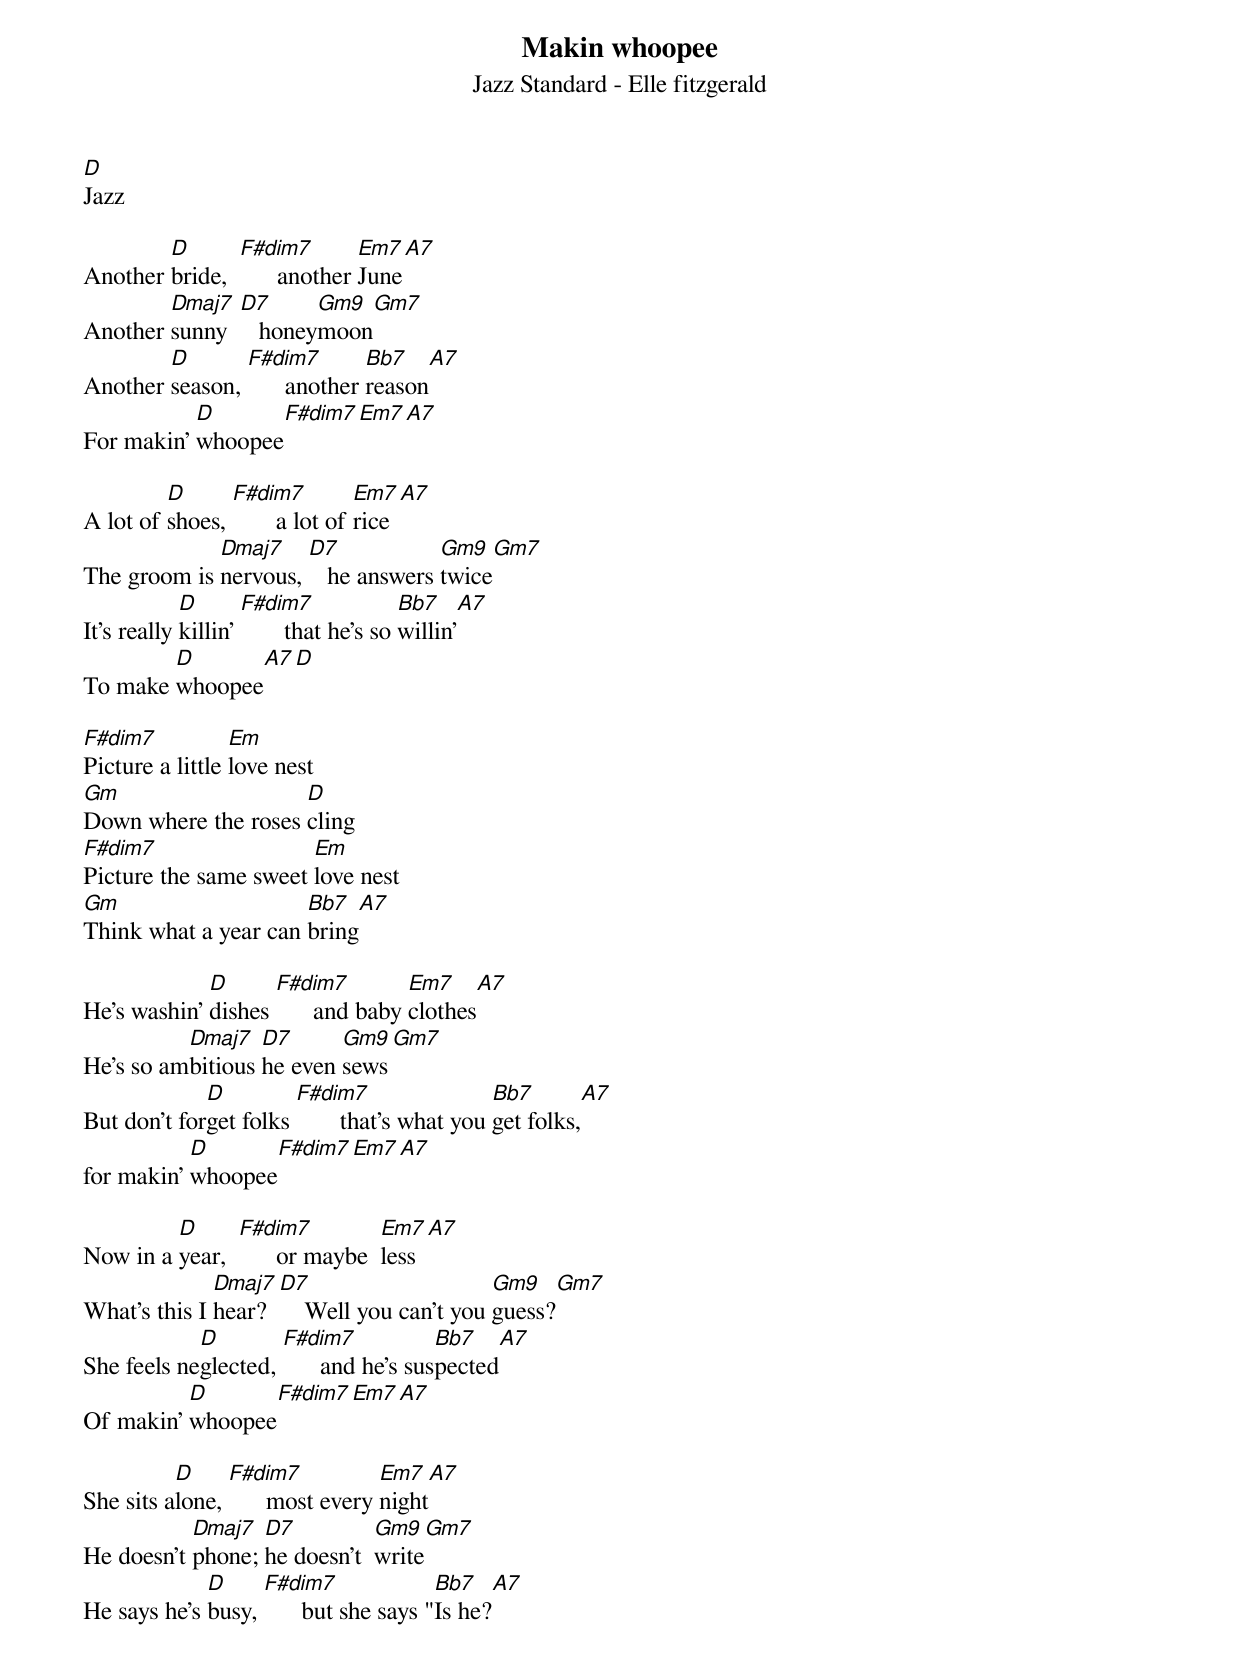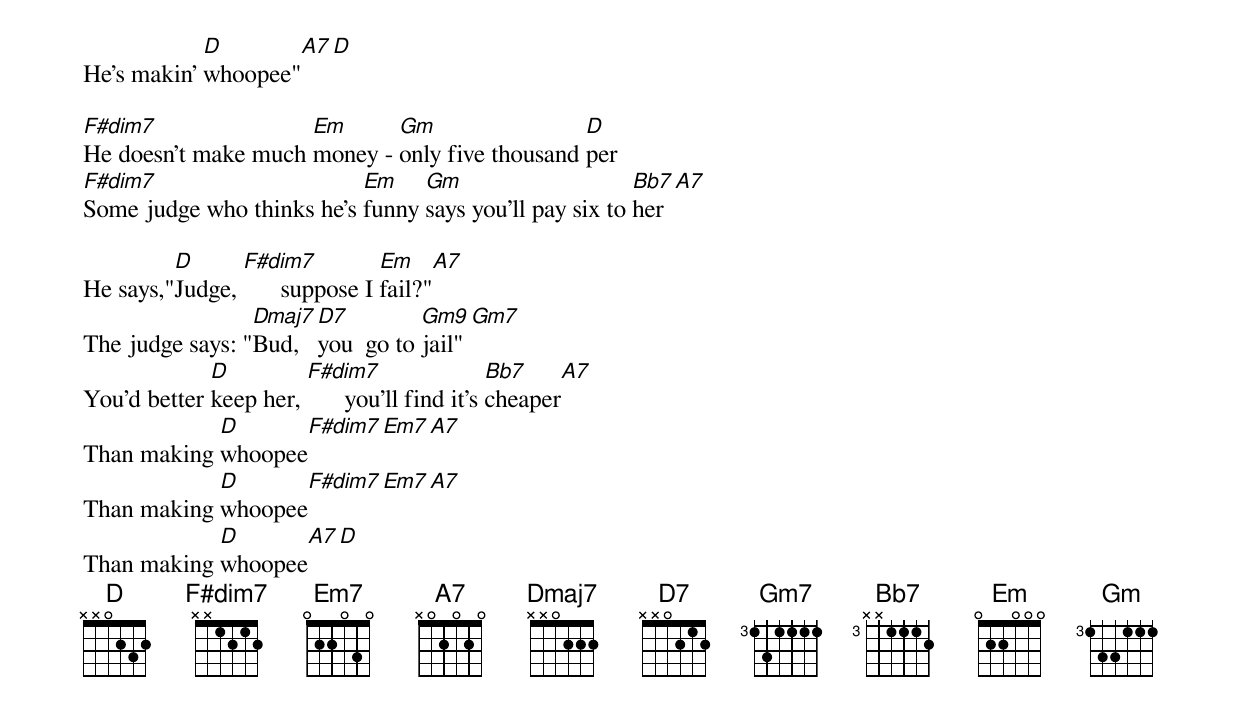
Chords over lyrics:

Makin whoopee
Jazz Standard - Elle fitzgerald
D
Jazz

        D       F#dim7        Em7      A7
Another bride,        another June
        Dmaj7  D7      Gm9   Gm7
Another sunny     honeymoon
        D       F#dim7        Bb7    A7
Another season,       another reason
           D       F#dim7 Em7 A7
For makin' whoopee

         D      F#dim7          Em7    A7
A lot of shoes,        a lot of rice
             Dmaj7    D7            Gm9   Gm7
The groom is nervous,    he answers twice
            D       F#dim7              Bb7     A7
It's really killin'        that he's so willin'
        D        A7  D
To make whoopee

F#dim7           Em
Picture a little love nest
Gm                   D
Down where the roses cling
F#dim7                 Em
Picture the same sweet love nest
Gm                    Bb7   A7
Think what a year can bring

             D      F#dim7         Em7     A7
He's washin' dishes       and baby clothes
          Dmaj7   D7      Gm9   Gm7
He's so ambitious he even sews
             D         F#dim7                 Bb7       A7
But don't forget folks        that's what you get folks,
           D        F#dim7 Em7 A7
for makin' whoopee

         D      F#dim7          Em7    A7
Now in a year,        or maybe  less
              Dmaj7  D7                     Gm9   Gm7
What's this I hear?      Well you can't you guess?
            D        F#dim7            Bb7     A7
She feels neglected,       and he's suspected
          D        F#dim7 Em7 A7
Of makin' whoopee

          D     F#dim7           Em7     A7
She sits alone,       most every night
           Dmaj7  D7          Gm9   Gm7
He doesn't phone; he doesn't  write
             D     F#dim7              Bb7     A7
He says he's busy,       but she says "Is he?
            D        A7 D
He's makin' whoopee"

F#dim7               Em      Gm                 D
He doesn't make much money - only five thousand per
F#dim7                     Em    Gm                     Bb7 A7
Some judge who thinks he's funny says you'll pay six to her

         D      F#dim7          Em     A7
He says,"Judge,       suppose I fail?"
                 Dmaj7 D7         Gm9   Gm7
The judge says: "Bud,  you  go to jail"
             D         F#dim7                 Bb7      A7
You'd better keep her,       you’ll find it's cheaper
            D       F#dim7 Em7 A7
Than making whoopee
            D       F#dim7 Em7 A7
Than making whoopee
            D       A7  D
Than making whoopee
